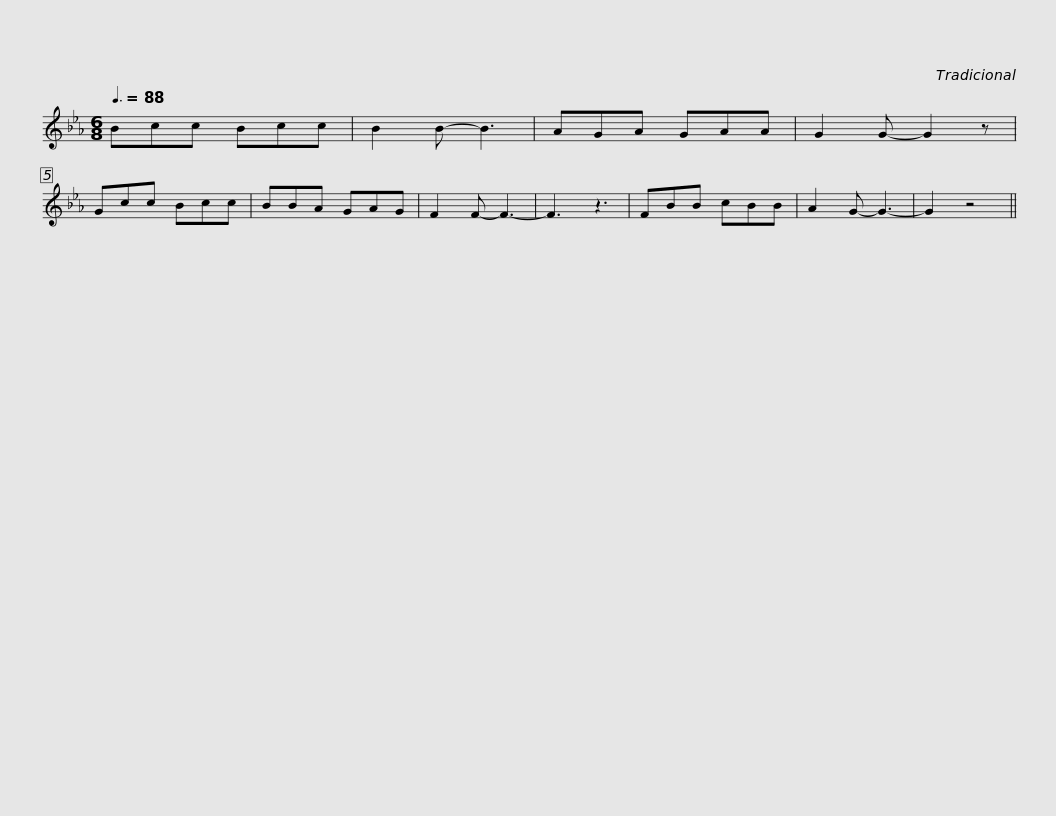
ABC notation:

X:1
L:1/8
Q:3/8=88
M:6/8
I:linebreak $
K:Cmin
V:1 treble
V:1
 Bcc Bcc | B2 B- B3 | AGA GAA | G2 G- G2 z | Gcc Bcc | %5
 BBA GAG | F2 F- F3- | F3 z3 |$ FBB cBB | A2 G- G3- | %10
 G2 z4 || %11
